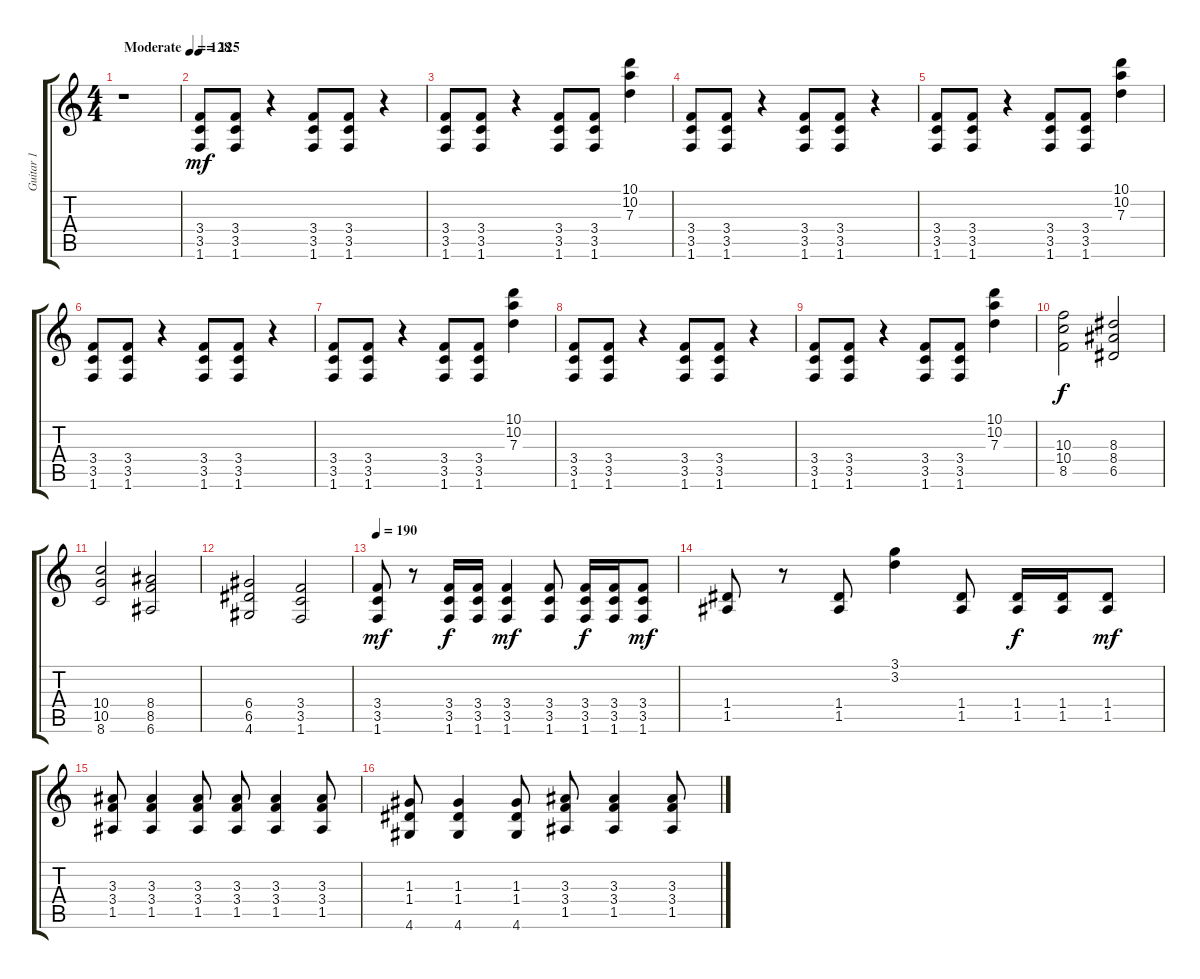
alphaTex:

\track ("Guitar 1" "Guitar 1") {instrument distortionguitar}
\staff {score tabs}
\tuning (E4 B3 G3 D3 A2 E2) {hide}
\ts (4 4)
\tempo (128 "Moderate")
\clef g2
\ks c
r.1{dy mf instrument distortionguitar} |
\tempo 125
(3.4 3.5 1.6).8 (3.4 3.5 1.6).8 r.4 (3.4 3.5 1.6).8 (3.4 3.5 1.6).8 r.4 |
(3.4 3.5 1.6).8 (3.4 3.5 1.6).8 r.4 (3.4 3.5 1.6).8 (3.4 3.5 1.6).8 (10.1 10.2 7.3).4 |
(3.4 3.5 1.6).8 (3.4 3.5 1.6).8 r.4 (3.4 3.5 1.6).8 (3.4 3.5 1.6).8 r.4 |
(3.4 3.5 1.6).8 (3.4 3.5 1.6).8 r.4 (3.4 3.5 1.6).8 (3.4 3.5 1.6).8 (10.1 10.2 7.3).4 |
(3.4 3.5 1.6).8 (3.4 3.5 1.6).8 r.4 (3.4 3.5 1.6).8 (3.4 3.5 1.6).8 r.4 |
(3.4 3.5 1.6).8 (3.4 3.5 1.6).8 r.4 (3.4 3.5 1.6).8 (3.4 3.5 1.6).8 (10.1 10.2 7.3).4 |
(3.4 3.5 1.6).8 (3.4 3.5 1.6).8 r.4 (3.4 3.5 1.6).8 (3.4 3.5 1.6).8 r.4 |
(3.4 3.5 1.6).8 (3.4 3.5 1.6).8 r.4 (3.4 3.5 1.6).8 (3.4 3.5 1.6).8 (10.1 10.2 7.3).4 |
(10.3 10.4 8.5).2{dy f} (8.3 8.4 6.5).2 |
(10.4 10.5 8.6).2 (8.4 8.5 6.6).2 |
(6.4 6.5 4.6).2 (3.4 3.5 1.6).2 |
\tempo 190
(3.4 3.5 1.6).8{dy mf} r.8 (3.4 3.5 1.6).16{dy f} (3.4 3.5 1.6).16 (3.4 3.5 1.6).4{dy mf} (3.4 3.5 1.6).8 (3.4 3.5 1.6).16{dy f} (3.4 3.5 1.6).16 (3.4 3.5 1.6).8{dy mf} |
(1.4 1.5).8 r.8 (1.4 1.5).8 (3.1 3.2).4 (1.4 1.5).8 (1.4 1.5).16{dy f} (1.4 1.5).16 (1.4 1.5).8{dy mf} |
(3.3 3.4 1.5).8 (3.3 3.4 1.5).4 (3.3 3.4 1.5).8 (3.3 3.4 1.5).8 (3.3 3.4 1.5).4 (3.3 3.4 1.5).8 |
(1.3 1.4 4.6).8 (1.3 1.4 4.6).4 (1.3 1.4 4.6).8 (3.3 3.4 1.5).8 (3.3 3.4 1.5).4 (3.3 3.4 1.5).8
